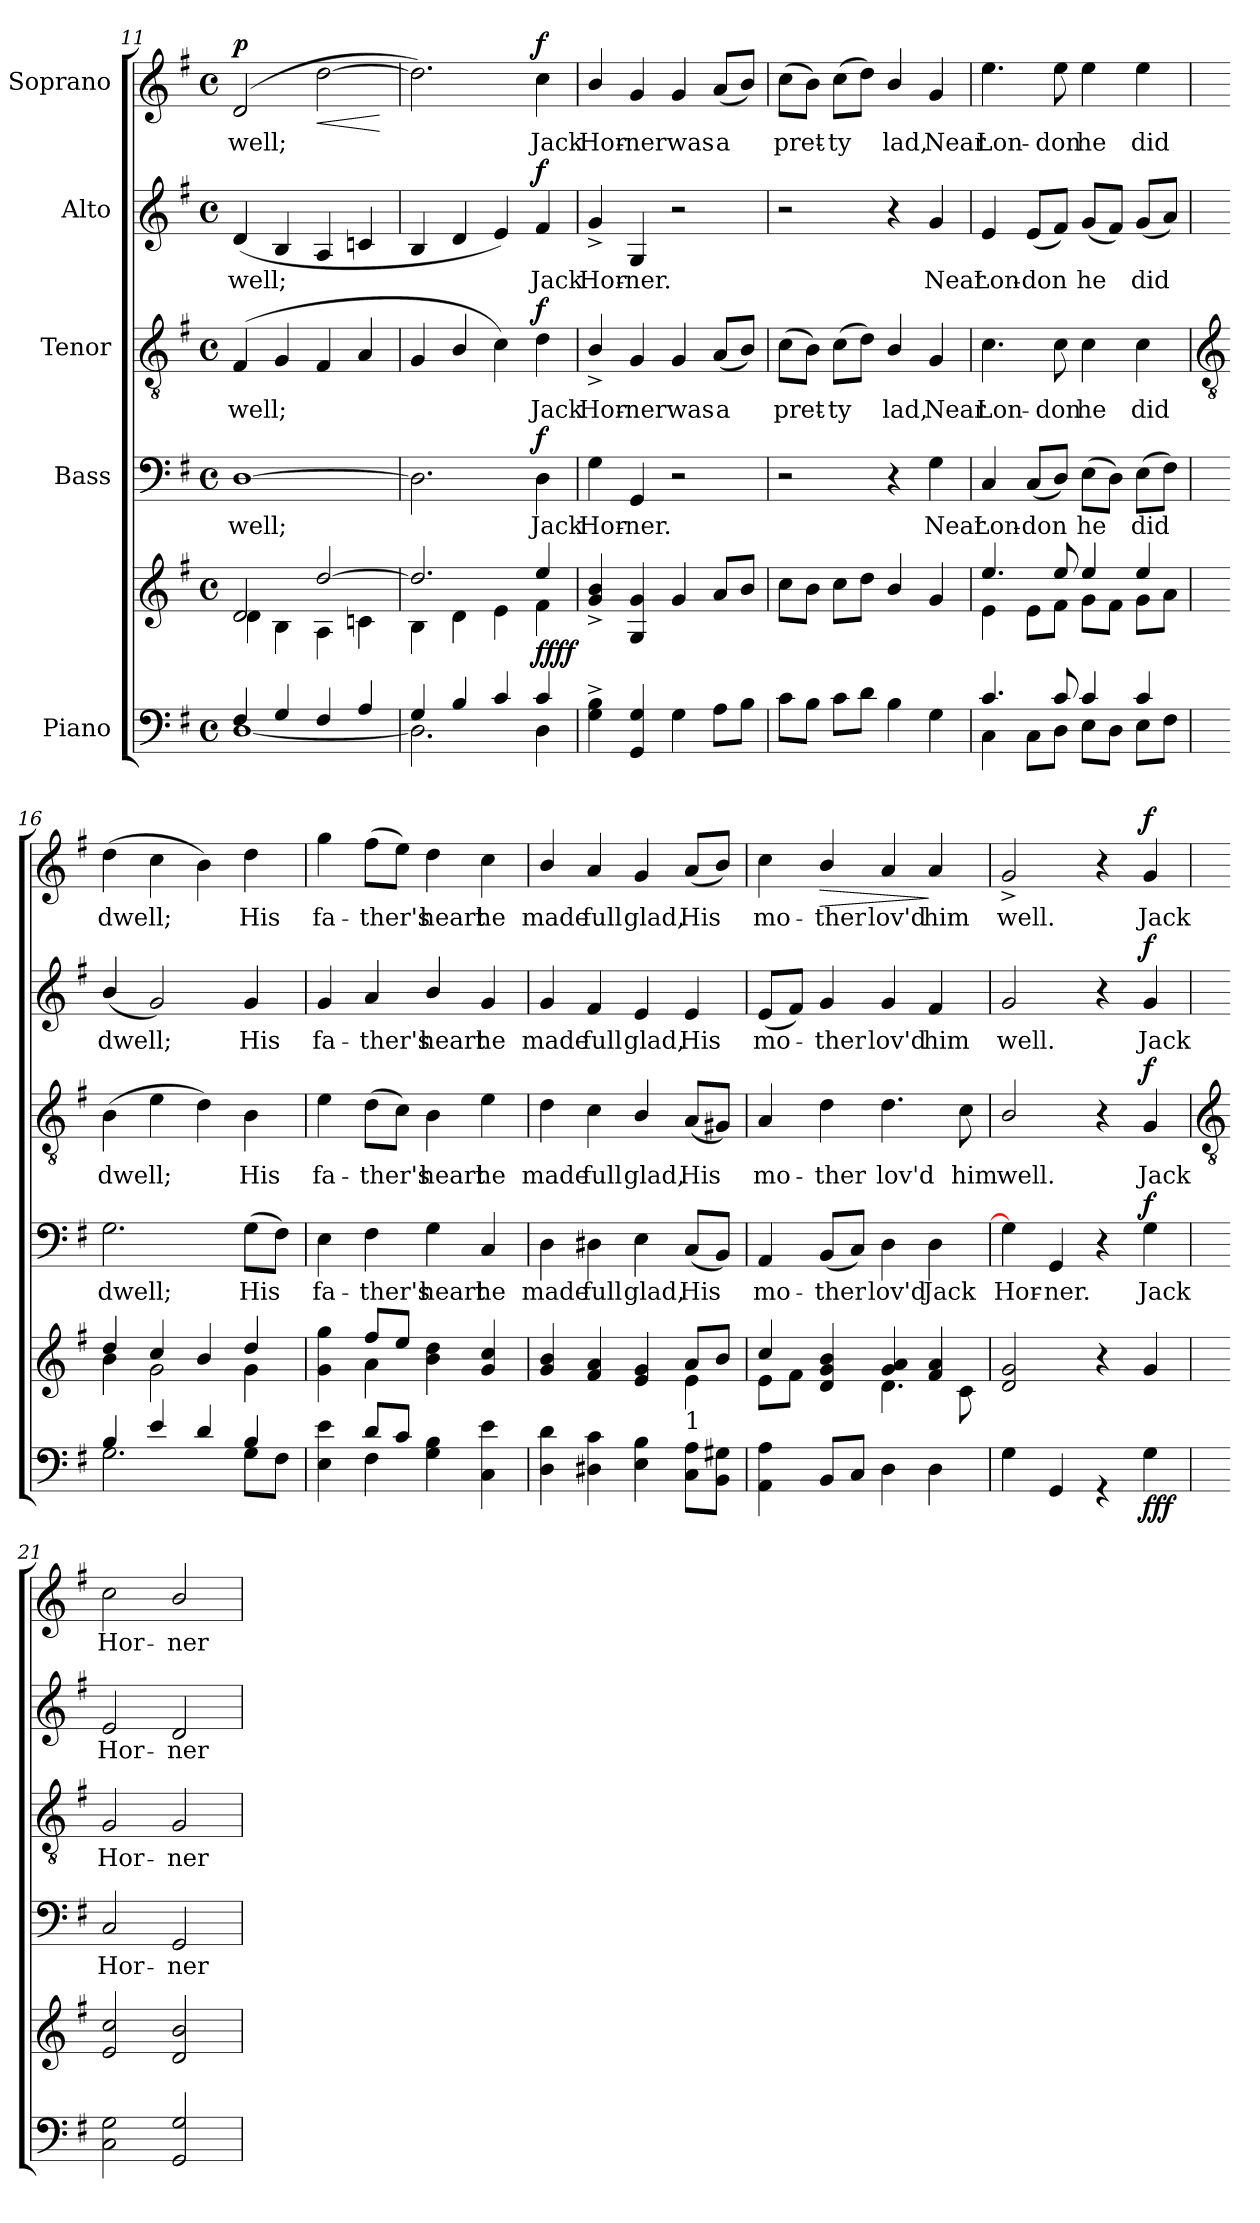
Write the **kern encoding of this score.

**kern	**kern	**dynam	**kern	**text	**dynam	**kern	**text	**dynam	**kern	**text	**dynam	**kern	**text	**dynam
*part5	*part5	*part5	*part4	*part4	*part4	*part3	*part3	*part3	*part2	*part2	*part2	*part1	*part1	*part1
*staff6	*staff5	*staff5/6	*staff4	*staff4	*staff4	*staff3	*staff3	*staff3	*staff2	*staff2	*staff2	*staff1	*staff1	*staff1
*I"Piano	*	*	*I"Bass	*	*	*I"Tenor	*	*	*I"Alto	*	*	*I"Soprano	*	*
!!LO:LB:g=z
*clefF4	*clefG2	*	*clefF4	*	*	*clefGv2	*	*	*clefG2	*	*	*clefG2	*	*
*k[f#]	*k[f#]	*	*k[f#]	*	*	*k[f#]	*	*	*k[f#]	*	*	*k[f#]	*	*
*G:	*G:	*	*G:	*	*	*G:	*	*	*G:	*	*	*G:	*	*
*M4/4	*M4/4	*	*M4/4	*	*	*M4/4	*	*	*M4/4	*	*	*M4/4	*	*
*met(c)	*met(c)	*	*met(c)	*	*	*met(c)	*	*	*met(c)	*	*	*met(c)	*	*
=11	=11	=11	=11	=11	=11	=11	=11	=11	=11	=11	=11	=11	=11	=11
*^	*^	*	*	*	*	*	*	*	*	*	*	*	*	*
!	!	!	!	!	!	!LO:LY:b	!	!	!LO:LY:b	!	!	!LO:LY:b	!	!	!LO:LY:b	!LO:DY:b
4F#/	[1D\	2d/	4d\	.	[1D	well;	.	(<4F#	well;	.	(<4d	well;	.	(>2d	well;	p
4G/	.	.	4B\	.	.	.	.	4G	.	.	4B	.	.	.	.	.
!	!	!	!	!	!	!	!	!	!	!	!	!	!	!	!	!LO:HP:b
4F#/	.	[2dd/	4A\	.	.	.	.	4F#	.	.	4A	.	.	[2dd	.	<
4A/	.	.	4cn\	.	.	.	.	4A	.	.	4cn	.	.	.	.	.
*v	*v	*	*	*	*	*	*	*	*	*	*	*	*	*	*	*
*	*v	*v	*	*	*	*	*	*	*	*	*	*	*	*	*
.	.	.	.	.	.	.	.	.	.	.	.	.	.	[
=12	=12	=12	=12	=12	=12	=12	=12	=12	=12	=12	=12	=12	=12	=12
*^	*^	*	*	*	*	*	*	*	*	*	*	*	*	*
4G/	2.D\]	2.dd/]	4B\	.	2.D]	.	.	4G	.	.	4B	.	.	2.dd])	.	.
4B/	.	.	4d\	.	.	.	.	4B/	.	.	4d	.	.	.	.	.
4c/	.	.	4e\	.	.	.	.	4c)	.	.	4e)	.	.	.	.	.
!	!	!	!	!LO:DY:a=2	!	!LO:LY:b	!	!	!LO:LY:b	!	!	!LO:LY:b	!	!	!LO:LY:b	!
!	!	!	!	!LO:DY:n=1:b=2	!	!	!	!	!	!	!	!	!	!	!	!
!	!	!	!	!LO:DY:n=2:b	!	!	!	!	!	!	!	!	!	!	!	!
!	!	!	!	!LO:DY:n=3:b	!	!	!LO:DY:b	!	!	!LO:DY:b	!	!	!LO:DY:b	!	!	!LO:DY:b
4c/	4D\	4ee/	4f#\	f f f f	4D	Jack	f	4d	Jack	f	4f#	Jack	f	4cc	Jack	f
=13	=13	=13	=13	=13	=13	=13	=13	=13	=13	=13	=13	=13	=13	=13	=13	=13
!	!	!	!	!	!	!LO:LY:b	!	!	!LO:LY:b	!	!	!LO:LY:b	!	!	!LO:LY:b	!
4G\^ 4B\^	1ryy	4g/^ 4b/^	2ryy	.	4G	Hor-	.	4B^/	Hor-	.	4g^	Hor-	.	4b/	Hor-	.
!	!	!	!	!	!	!LO:LY:b	!	!	!LO:LY:b	!	!	!LO:LY:b	!	!	!LO:LY:b	!
4GG/ 4G/	.	4G/ 4g/	.	.	4GG	-ner.	.	4G	-ner	.	4G	-ner.	.	4g	-ner	.
!	!	!	!	!	!	!	!	!	!LO:LY:b	!	!	!	!	!	!LO:LY:b	!
4G\	.	4g/	2ryy	.	2r	.	.	4G	was	.	2r	.	.	4g	was	.
!	!	!	!	!	!	!	!	!	!LO:LY:b	!	!	!	!	!	!LO:LY:b	!
8A\L	.	8a/L	.	.	.	.	.	(<8AL	a	.	.	.	.	(<8aL	a	.
8B\J	.	8b/J	.	.	.	.	.	8BJ)	.	.	.	.	.	8bJ)	.	.
=14	=14	=14	=14	=14	=14	=14	=14	=14	=14	=14	=14	=14	=14	=14	=14	=14
!	!	!	!	!	!	!	!	!	!LO:LY:b	!	!	!	!	!	!LO:LY:b	!
1ryy	8c\L	8cc\L	2ryy	.	2r	.	.	(>8cL	pret-	.	2r	.	.	(>8ccL	pret-	.
.	8B\J	8b\J	.	.	.	.	.	8BJ)	.	.	.	.	.	8bJ)	.	.
!	!	!	!	!	!	!	!	!	!LO:LY:b	!	!	!	!	!	!LO:LY:b	!
.	8c\L	8cc\L	.	.	.	.	.	(>8cL	ty	.	.	.	.	(>8ccL	ty	.
.	8d\J	8dd\J	.	.	.	.	.	8dJ)	.	.	.	.	.	8ddJ)	.	.
!	!	!	!	!	!	!	!	!	!LO:LY:b	!	!	!	!	!	!LO:LY:b	!
.	4B\	4b/	2ryy	.	4r	.	.	4B/	lad,	.	4r	.	.	4b/	lad,	.
!	!	!	!	!	!	!LO:LY:b	!	!	!LO:LY:b	!	!	!LO:LY:b	!	!	!LO:LY:b	!
.	4G\	4g/	.	.	4G	Near	.	4G	Near	.	4g	Near	.	4g	Near	.
=15	=15	=15	=15	=15	=15	=15	=15	=15	=15	=15	=15	=15	=15	=15	=15	=15
!	!	!	!	!	!	!LO:LY:b	!	!	!LO:LY:b	!	!	!LO:LY:b	!	!	!LO:LY:b	!
4.c/	4C\	4.ee/	4e\	.	4C	Lon-	.	4.c	Lon-	.	4e	Lon-	.	4.ee	Lon-	.
!	!	!	!	!	!	!LO:LY:b	!	!	!	!	!	!LO:LY:b	!	!	!	!
.	8C\L	.	8e\L	.	(<8CL	-don	.	.	.	.	(<8eL	don	.	.	.	.
!	!	!	!	!	!	!	!	!	!LO:LY:b	!	!	!	!	!	!LO:LY:b	!
8c/	8D\J	8ee/	8f#\J	.	8DJ)	.	.	8c	-don	.	8f#J)	.	.	8ee	-don	.
!	!	!	!	!	!	!LO:LY:b	!	!	!LO:LY:b	!	!	!LO:LY:b	!	!	!LO:LY:b	!
4c/	8E\L	4ee/	8g\L	.	(>8EL	he	.	4c	he	.	(<8gL	he	.	4ee	he	.
.	8D\J	.	8f#\J	.	8DJ)	.	.	.	.	.	8f#J)	.	.	.	.	.
!	!	!	!	!	!	!LO:LY:b	!	!	!LO:LY:b	!	!	!LO:LY:b	!	!	!LO:LY:b	!
4c/	8E\L	4ee/	8g\L	.	(>8EL	did	.	4c	did	.	(<8gL	did	.	4ee	did	.
.	8F#\J	.	8a\J	.	8F#J)	.	.	.	.	.	8aJ)	.	.	.	.	.
!!LO:LB:g=z
=16	=16	=16	=16	=16	=16	=16	=16	=16	=16	=16	=16	=16	=16	=16	=16	=16
*	*	*	*	*	*	*	*	*clefGv2	*	*	*	*	*	*	*	*
!	!	!	!	!	!	!LO:LY:b	!	!	!LO:LY:b	!	!	!LO:LY:b	!	!	!LO:LY:b	!
4B/	2.G	4dd/	4b\	.	2.G	dwell;	.	(>4B	dwell;	.	(<4b/	dwell;	.	(>4dd	dwell;	.
4e/	.	4cc/	2g\	.	.	.	.	4e	.	.	2g)	.	.	4cc	.	.
4d/	.	4b/	.	.	.	.	.	4d)	.	.	.	.	.	4b)	.	.
!	!	!	!	!	!	!LO:LY:b	!	!	!LO:LY:b	!	!	!LO:LY:b	!	!	!LO:LY:b	!
4B/	8GL	4dd/	4g\	.	(>8GL	His	.	4B	His	.	4g	His	.	4dd	His	.
.	8F#J	.	.	.	8F#J)	.	.	.	.	.	.	.	.	.	.	.
=17	=17	=17	=17	=17	=17	=17	=17	=17	=17	=17	=17	=17	=17	=17	=17	=17
!	!	!	!	!	!	!LO:LY:b	!	!	!LO:LY:b	!	!	!LO:LY:b	!	!	!LO:LY:b	!
4E\ 4e\	4ryy	4g\ 4gg\	4ryy	.	4E	fa-	.	4e	fa-	.	4g	fa-	.	4gg	fa-	.
!	!	!	!	!	!	!LO:LY:b	!	!	!LO:LY:b	!	!	!LO:LY:b	!	!	!LO:LY:b	!
8d/L	4F#	8ff#/L	4a\	.	4F#	-ther's	.	(>8dL	-ther's	.	4a	-ther's	.	(>8ff#L	-ther's	.
8c/J	.	8ee/J	.	.	.	.	.	8cJ)	.	.	.	.	.	8eeJ)	.	.
!	!	!	!	!	!	!LO:LY:b	!	!	!LO:LY:b	!	!	!LO:LY:b	!	!	!LO:LY:b	!
2ryy	4G 4B	4b\ 4dd\	2ryy	.	4G	heart	.	4B	heart	.	4b/	heart	.	4dd	heart	.
!	!	!	!	!	!	!LO:LY:b	!	!	!LO:LY:b	!	!	!LO:LY:b	!	!	!LO:LY:b	!
.	4C 4e	4g/ 4cc/	.	.	4C	he	.	4e	he	.	4g	he	.	4cc	he	.
=18	=18	=18	=18	=18	=18	=18	=18	=18	=18	=18	=18	=18	=18	=18	=18	=18
!	!	!	!	!	!	!LO:LY:b	!	!	!LO:LY:b	!	!	!LO:LY:b	!	!	!LO:LY:b	!
1ryy	4D 4d	4g/ 4b/	2ryy	.	4D	made	.	4d	made	.	4g	made	.	4b/	made	.
!	!	!	!	!	!	!LO:LY:b	!	!	!LO:LY:b	!	!	!LO:LY:b	!	!	!LO:LY:b	!
.	4D#X 4c	4f#/ 4a/	.	.	4D#X	full	.	4c	full	.	4f#	full	.	4a	full	.
!	!	!	!	!	!	!LO:LY:b	!	!	!LO:LY:b	!	!	!LO:LY:b	!	!	!LO:LY:b	!
.	4E 4B	4e/ 4g/	4ryy	.	4E	glad,	.	4B/	glad,	.	4e	glad,	.	4g	glad,	.
!	!	!LO:TX:b:t=1	!	!	!	!	!	!	!	!	!	!	!	!	!	!
!	!	!	!	!	!	!LO:LY:b	!	!	!LO:LY:b	!	!	!LO:LY:b	!	!	!LO:LY:b	!
.	8C 8AL	8a/L	4e\	.	(<8CL	His	.	(<8AL	His	.	4e	His	.	(<8aL	His	.
.	8BB 8G#XJ	8b/J	.	.	8BBJ)	.	.	8G#XJ)	.	.	.	.	.	8bJ)	.	.
=19	=19	=19	=19	=19	=19	=19	=19	=19	=19	=19	=19	=19	=19	=19	=19	=19
!	!	!	!	!	!	!LO:LY:b	!	!	!LO:LY:b	!	!	!LO:LY:b	!	!	!LO:LY:b	!
1ryy	4AA\ 4A\	4cc/	8e\L	.	4AA	mo-	.	4A	mo-	.	(<8eL	mo-	.	4cc	mo-	.
.	.	.	8f#\J	.	.	.	.	.	.	.	8f#J)	.	.	.	.	.
!	!	!	!	!	!	!LO:LY:b	!	!	!LO:LY:b	!	!	!LO:LY:b	!	!	!LO:LY:b	!LO:HP:b
.	8BB/L	4d/ 4g/ 4b/	4ryy	.	(<8BBL	-ther	.	4d	-ther	.	4g	ther	.	4b/	-ther	>
.	8C/J	.	.	.	8CJ)	.	.	.	.	.	.	.	.	.	.	.
!	!	!	!	!	!	!LO:LY:b	!	!	!LO:LY:b	!	!	!LO:LY:b	!	!	!LO:LY:b	!
.	4D\	4g/ 4a/	4.d\	.	4D	lov'd	.	4.d	lov'd	.	4g	lov'd	.	4a	lov'd	.
!	!	!	!	!	!	!LO:LY:b	!	!	!	!	!	!LO:LY:b	!	!	!LO:LY:b	!
.	4D\	4f#/ 4a/	.	.	4D	Jack	.	.	.	.	4f#	him	.	4a	him	]
!	!	!	!	!	!	!	!	!	!LO:LY:b	!	!	!	!	!	!	!
.	.	.	8c\	.	.	.	.	8c	him	.	.	.	.	.	.	.
=20	=20	=20	=20	=20	=20	=20	=20	=20	=20	=20	=20	=20	=20	=20	=20	=20
!	!	!	!	!	!	!LO:LY:b	!	!	!LO:LY:b	!	!	!LO:LY:b	!	!	!LO:LY:b	!
1ryy	4G\	2d/ 2g/	2.ryy	.	4G]	Hor-	.	2B/	well.	.	2g	well.	.	2g^	well.	.
!	!	!	!	!	!	!LO:LY:b	!	!	!	!	!	!	!	!	!	!
.	4GG/	.	.	.	4GG	-ner.	.	.	.	.	.	.	.	.	.	.
.	4r	4r	.	.	4r	.	.	4r	.	.	4r	.	.	4r	.	.
!	!	!	!	!LO:DY:b=2	!	!LO:LY:b	!	!	!LO:LY:b	!	!	!LO:LY:b	!	!	!LO:LY:b	!
!	!	!	!	!LO:DY:n=1:b=2	!	!	!	!	!	!	!	!	!	!	!	!
!	!	!	!	!LO:DY:n=2:b	!	!	!LO:DY:b	!	!	!LO:DY:b	!	!	!LO:DY:b	!	!	!LO:DY:b
.	4G\	4g/	4ryy	f f f	4G	Jack	f	4G	Jack	f	4g	Jack	f	4g	Jack	f
!!LO:LB:g=z
=21	=21	=21	=21	=21	=21	=21	=21	=21	=21	=21	=21	=21	=21	=21	=21	=21
*	*	*	*	*	*	*	*	*clefGv2	*	*	*	*	*	*	*	*
!	!	!	!	!	!	!LO:LY:b	!	!	!LO:LY:b	!	!	!LO:LY:b	!	!	!LO:LY:b	!
2C\ 2G\	2ryy	2e/ 2cc/	2ryy	.	2C	Hor-	.	2G	Hor-	.	2e	Hor-	.	2cc	Hor-	.
!	!	!	!	!	!	!LO:LY:b	!	!	!LO:LY:b	!	!	!LO:LY:b	!	!	!LO:LY:b	!
2GG/ 2G/	2ryy	2d/ 2b/	2ryy	.	2GG	-ner	.	2G	-ner	.	2d	-ner	.	2b/	-ner	.
*v	*v	*	*	*	*	*	*	*	*	*	*	*	*	*	*	*
*	*v	*v	*	*	*	*	*	*	*	*	*	*	*	*	*
=	=	=	=	=	=	=	=	=	=	=	=	=	=	=
*-	*-	*-	*-	*-	*-	*-	*-	*-	*-	*-	*-	*-	*-	*-
